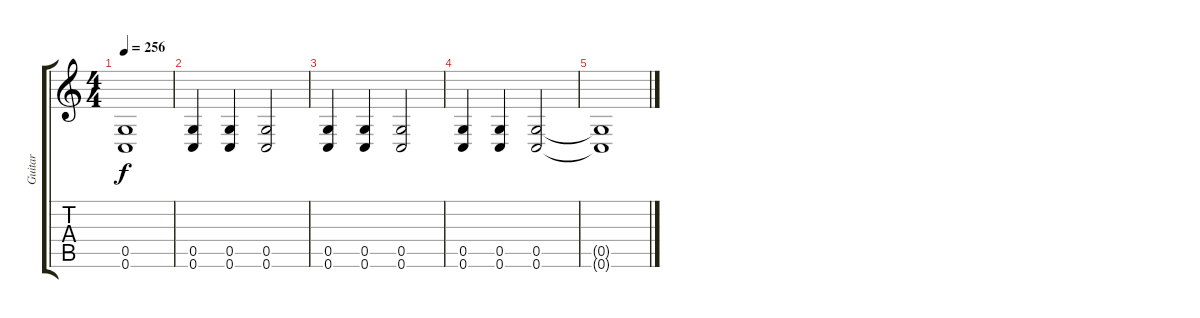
\track ("Guitar" "Guitar") {instrument distortionguitar}
\staff {score tabs}
\tuning (D4 A3 F3 C3 G2 C2) {hide}
\ts (4 4)
\tempo 256
\clef g2
\ks c
(0.5{t} 0.6{t}).1{dy f} |
(0.5 0.6).4 (0.5 0.6).4 (0.5 0.6).2 |
(0.5 0.6).4 (0.5 0.6).4 (0.5 0.6).2 |
(0.5 0.6).4 (0.5 0.6).4 (0.5 0.6).2 |
(0.5{t} 0.6{t}).1
